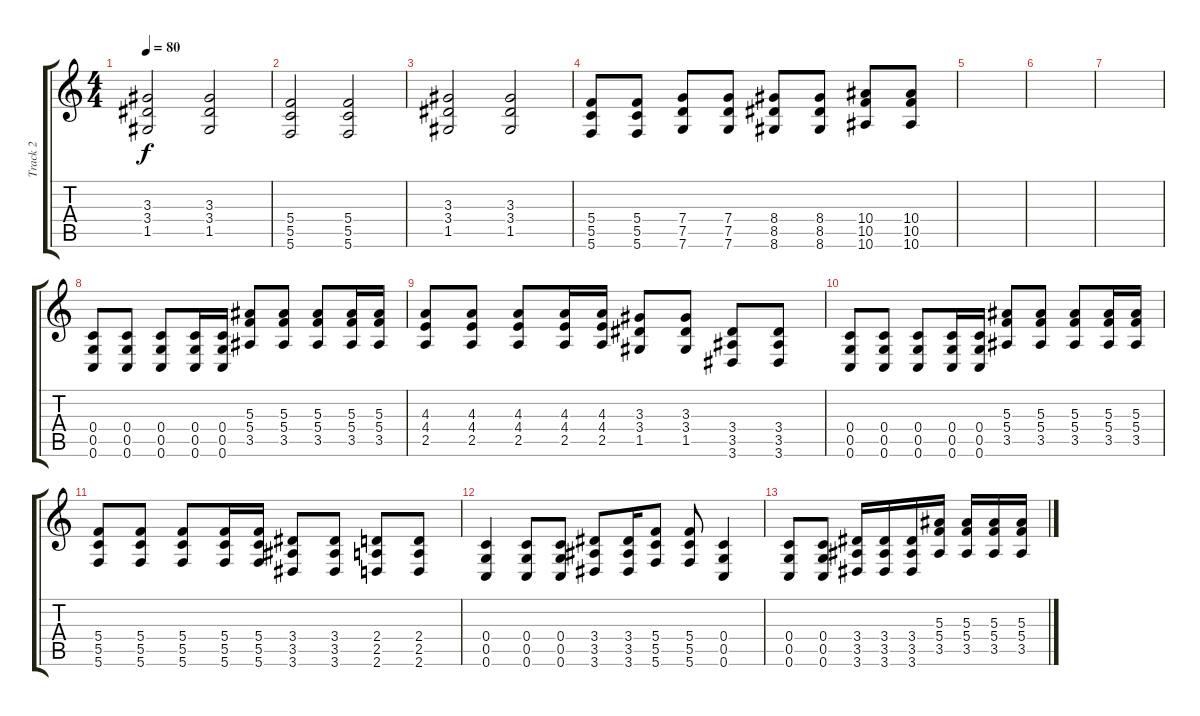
\track ("Track 2" "Track 2") {instrument distortionguitar}
\staff {score tabs}
\tuning (D4 A3 F3 C3 G2 C2) {hide}
\ts (4 4)
\tempo 80
\clef g2
\ks c
(3.3 3.4 1.5).2{dy f} (3.3 3.4 1.5).2 |
(5.4 5.5 5.6).2 (5.4 5.5 5.6).2 |
(3.3 3.4 1.5).2 (3.3 3.4 1.5).2 |
(5.4 5.5 5.6).8 (5.4 5.5 5.6).8 (7.4 7.5 7.6).8 (7.4 7.5 7.6).8 (8.4 8.5 8.6).8 (8.4 8.5 8.6).8 (10.4 10.5 10.6).8 (10.4 10.5 10.6).8 |
|
|
|
(0.4 0.5 0.6).8 (0.4 0.5 0.6).8 (0.4 0.5 0.6).8 (0.4 0.5 0.6).16 (0.4 0.5 0.6).16 (5.3 5.4 3.5).8 (5.3 5.4 3.5).8 (5.3 5.4 3.5).8 (5.3 5.4 3.5).16 (5.3 5.4 3.5).16 |
(4.3 4.4 2.5).8 (4.3 4.4 2.5).8 (4.3 4.4 2.5).8 (4.3 4.4 2.5).16 (4.3 4.4 2.5).16 (3.3 3.4 1.5).8 (3.3 3.4 1.5).8 (3.4 3.5 3.6).8 (3.4 3.5 3.6).8 |
(0.4 0.5 0.6).8 (0.4 0.5 0.6).8 (0.4 0.5 0.6).8 (0.4 0.5 0.6).16 (0.4 0.5 0.6).16 (5.3 5.4 3.5).8 (5.3 5.4 3.5).8 (5.3 5.4 3.5).8 (5.3 5.4 3.5).16 (5.3 5.4 3.5).16 |
(5.4 5.5 5.6).8 (5.4 5.5 5.6).8 (5.4 5.5 5.6).8 (5.4 5.5 5.6).16 (5.4 5.5 5.6).16 (3.4 3.5 3.6).8 (3.4 3.5 3.6).8 (2.4 2.5 2.6).8 (2.4 2.5 2.6).8 |
(0.4 0.5 0.6).4 (0.4 0.5 0.6).8 (0.4 0.5 0.6).8 (3.4 3.5 3.6).8 (3.4 3.5 3.6).16 (5.4 5.5 5.6).8 (5.4 5.5 5.6).8 (0.4 0.5 0.6).4 |
(0.4 0.5 0.6).8 (0.4 0.5 0.6).8 (3.4 3.5 3.6).16 (3.4 3.5 3.6).16 (3.4 3.5 3.6).16 (5.3 5.4 3.5).16 (5.3 5.4 3.5).16 (5.3 5.4 3.5).16 (5.3 5.4 3.5).16
